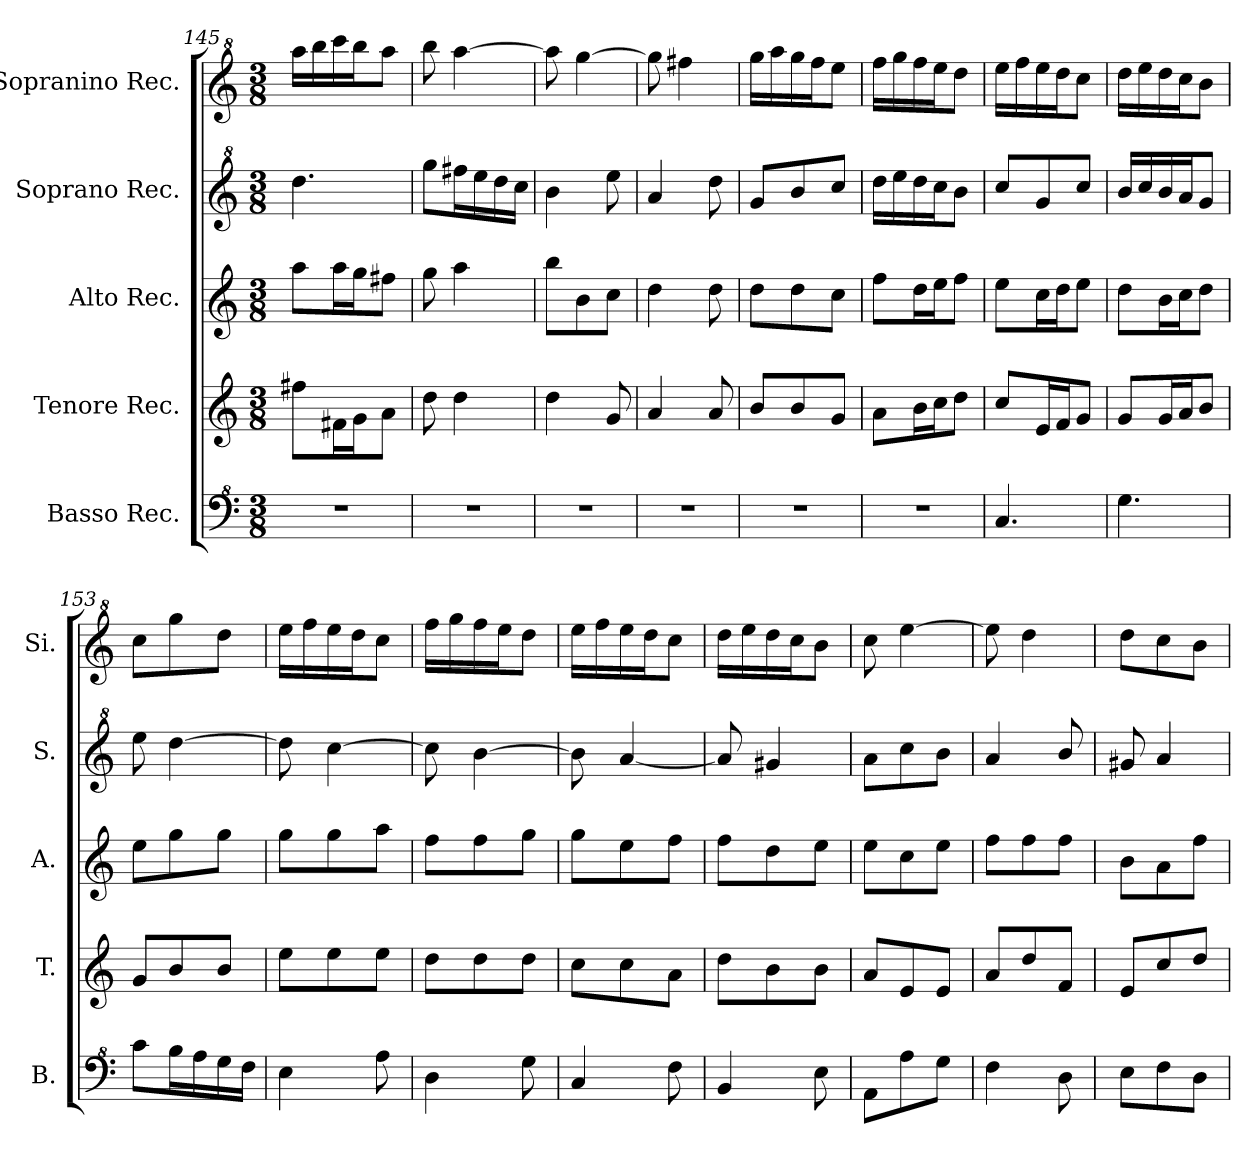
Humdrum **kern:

**kern	**kern	**kern	**kern	**kern
*part5	*part4	*part3	*part2	*part1
*staff5	*staff4	*staff3	*staff2	*staff1
*I"Basso Rec.	*I"Tenore Rec.	*I"Alto Rec.	*I"Soprano Rec.	*I"Sopranino Rec.
*I'B.	*I'T.	*I'A.	*I'S.	*I'Si.
*clefF^4	*clefG2	*clefG2	*clefG^2	*clefG^2
*k[]	*k[]	*k[]	*k[]	*k[]
*M3/8	*M3/8	*M3/8	*M3/8	*M3/8
=145	=145	=145	=145	=145
4.r	8ff#X\L	8aa\L	4.ddd\	16aaa\LL
.	.	.	.	16bbb\
.	16f#X\L	16aa\L	.	16cccc\
.	16g\J	16gg\J	.	16bbb\J
.	8a\J	8ff#X\J	.	8aaa\J
=146	=146	=146	=146	=146
4.r	8dd\	8gg\	8ggg\L	8bbb\
.	4dd\	4aa\	16fff#X\L	[4aaa\
.	.	.	16eee\	.
.	.	.	16ddd\	.
.	.	.	16ccc\JJ	.
=147	=147	=147	=147	=147
4.r	4dd\	8bb\L	4bb\	8aaa\]
.	.	8b\	.	[4ggg\
.	8g/	8cc\J	8eee\	.
=148	=148	=148	=148	=148
4.r	4a/	4dd\	4aa/	8ggg\]
.	.	.	.	4fff#X\
.	8a/	8dd\	8ddd\	.
=149	=149	=149	=149	=149
4.r	8b/L	8dd\L	8gg/L	16ggg\LL
.	.	.	.	16aaa\
.	8b/	8dd\	8bb/	16ggg\
.	.	.	.	16fff\J
.	8g/J	8cc\J	8ccc/J	8eee\J
=150	=150	=150	=150	=150
4.r	8a\L	8ff\L	16ddd\LL	16fff\LL
.	.	.	16eee\	16ggg\
.	16b\L	16dd\L	16ddd\	16fff\
.	16cc\J	16ee\J	16ccc\J	16eee\J
.	8dd\J	8ff\J	8bb\J	8ddd\J
=151	=151	=151	=151	=151
4.c/	8cc/L	8ee\L	8ccc/L	16eee\LL
.	.	.	.	16fff\
.	16e/L	16cc\L	8gg/	16eee\
.	16f/J	16dd\J	.	16ddd\J
.	8g/J	8ee\J	8ccc/J	8ccc\J
=152	=152	=152	=152	=152
4.g\	8g/L	8dd\L	16bb/LL	16ddd\LL
.	.	.	16ccc/	16eee\
.	16g/L	16b\L	16bb/	16ddd\
.	16a/J	16cc\J	16aa/J	16ccc\J
.	8b/J	8dd\J	8gg/J	8bb\J
=153	=153	=153	=153	=153
8cc\L	8g/L	8ee\L	8eee\	8ccc\L
16b\L	8b/	8gg\	[4ddd\	8ggg\
16a\	.	.	.	.
16g\	8b/J	8gg\J	.	8ddd\J
16f\JJ	.	.	.	.
!!LO:LB:g=z
=154	=154	=154	=154	=154
4e\	8ee\L	8gg\L	8ddd\]	16eee\LL
.	.	.	.	16fff\
.	8ee\	8gg\	[4ccc\	16eee\
.	.	.	.	16ddd\J
8a\	8ee\J	8aa\J	.	8ccc\J
=155	=155	=155	=155	=155
4d\	8dd\L	8ff\L	8ccc\]	16fff\LL
.	.	.	.	16ggg\
.	8dd\	8ff\	[4bb\	16fff\
.	.	.	.	16eee\J
8g\	8dd\J	8gg\J	.	8ddd\J
=156	=156	=156	=156	=156
4c/	8cc\L	8gg\L	8bb\]	16eee\LL
.	.	.	.	16fff\
.	8cc\	8ee\	[4aa/	16eee\
.	.	.	.	16ddd\J
8f\	8a\J	8ff\J	.	8ccc\J
=157	=157	=157	=157	=157
4B/	8dd\L	8ff\L	8aa/]	16ddd\LL
.	.	.	.	16eee\
.	8b\	8dd\	4gg#X/	16ddd\
.	.	.	.	16ccc\J
8e\	8b\J	8ee\J	.	8bb\J
=158	=158	=158	=158	=158
8A\L	8a/L	8ee\L	8aa\L	8ccc\
8a\	8e/	8cc\	8ccc\	[4eee\
8g\J	8e/J	8ee\J	8bb\J	.
=159	=159	=159	=159	=159
4f\	8a/L	8ff\L	4aa/	8eee\]
.	8dd/	8ff\	.	4ddd\
8d\	8f/J	8ff\J	8bb/	.
=160	=160	=160	=160	=160
8e\L	8e/L	8b\L	8gg#X/	8ddd\L
8f\	8cc/	8a\	4aa/	8ccc\
8d\J	8dd/J	8ff\J	.	8bb\J
=	=	=	=	=
*-	*-	*-	*-	*-
